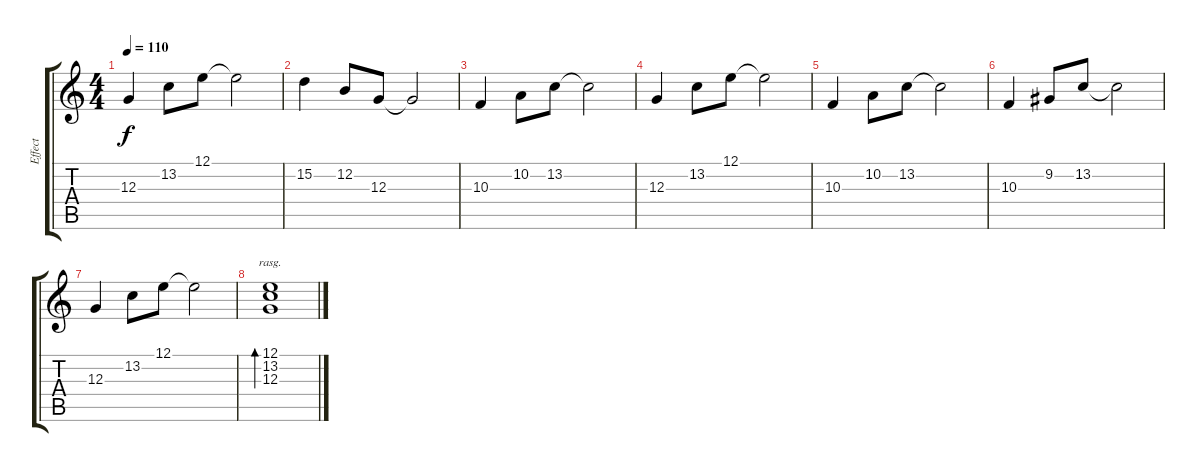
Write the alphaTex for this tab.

\track ("Effect" "Effect") {instrument celesta}
\staff {score tabs}
\tuning (E4 B3 G3 D3 A2 E2) {hide}
\ts (4 4)
\tempo 110
\clef g2
\ks c
12.3.4{dy f instrument celesta} 13.2.8 12.1.8 12.1{t}.2 |
15.2.4 12.2.8 12.3.8 12.3{t}.2 |
10.3.4 10.2.8 13.2.8 13.2{t}.2 |
12.3.4 13.2.8 12.1.8 12.1{t}.2 |
10.3.4 10.2.8 13.2.8 13.2{t}.2 |
10.3.4 9.2.8 13.2.8 13.2{t}.2 |
12.3.4 13.2.8 12.1.8 12.1{t}.2 |
(12.1 13.2 12.3).1{bd 480 rasg ii}
